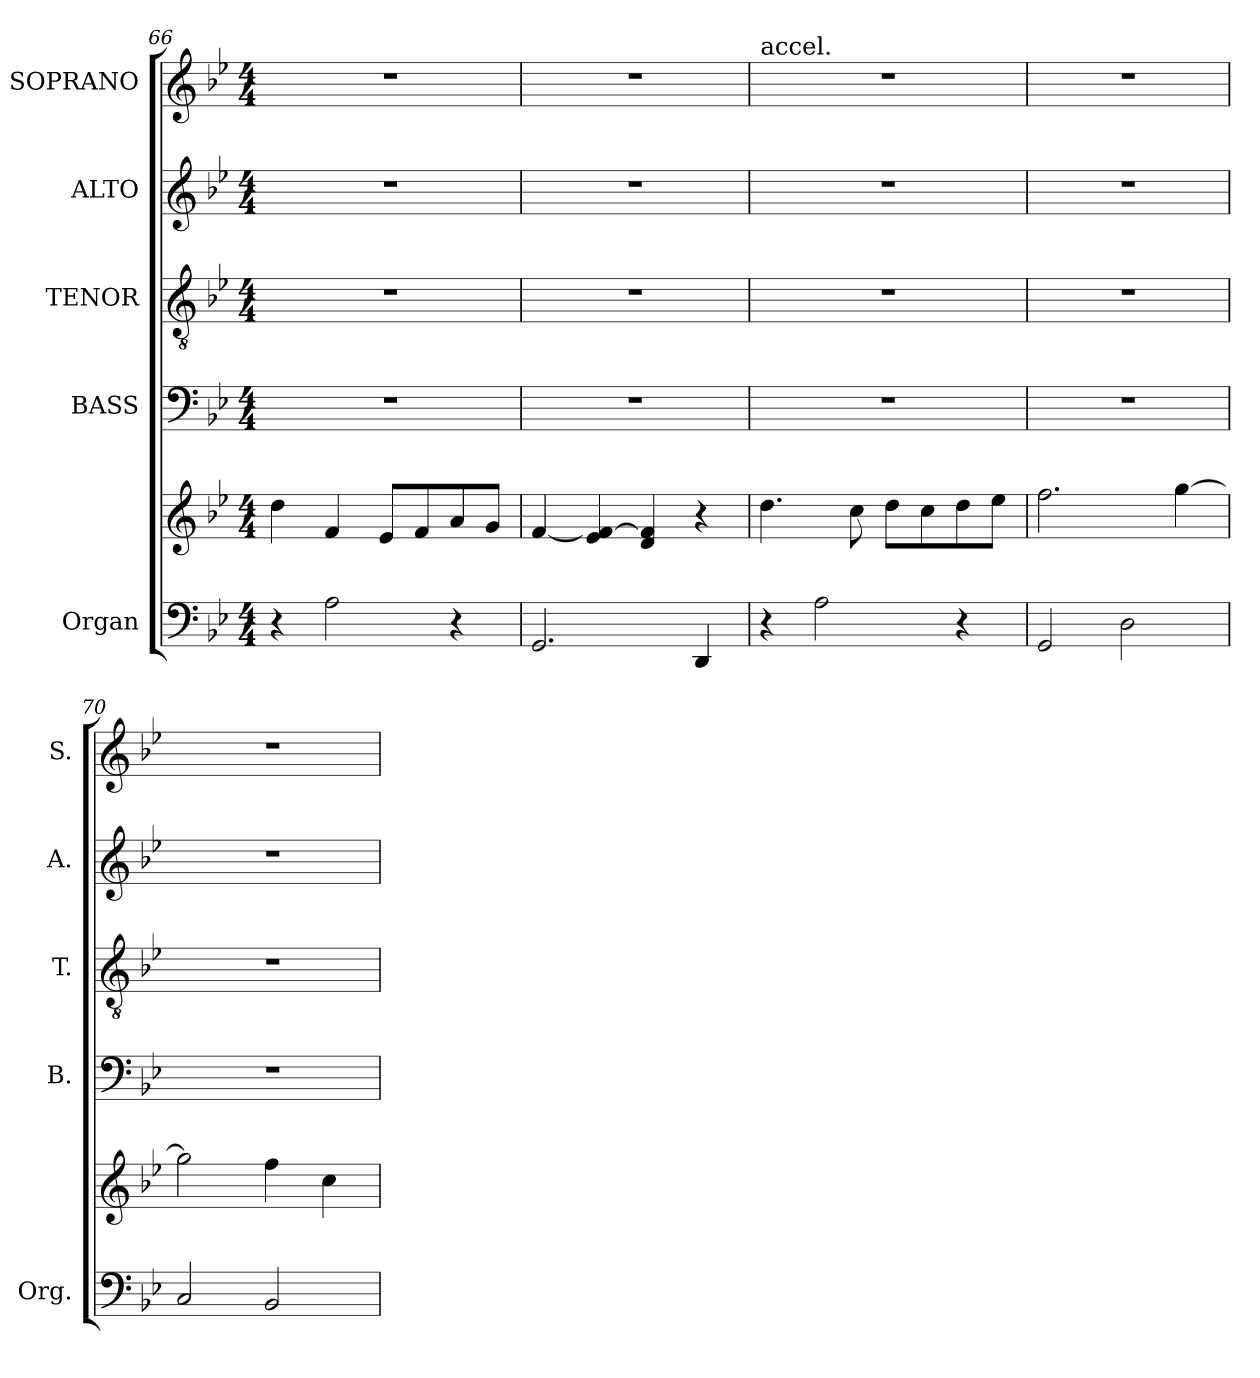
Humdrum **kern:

**kern	**kern	**kern	**kern	**kern	**kern
*part5	*part5	*part4	*part3	*part2	*part1
*staff6	*staff5	*staff4	*staff3	*staff2	*staff1
*I"Organ	*	*I"BASS	*I"TENOR	*I"ALTO	*I"SOPRANO
*I'Org.	*	*I'B.	*I'T.	*I'A.	*I'S.
*clefF4	*clefG2	*clefF4	*clefGv2	*clefG2	*clefG2
*	*	*	*ITrd7c12	*	*
*k[b-e-]	*k[b-e-]	*k[b-e-]	*k[b-e-]	*k[b-e-]	*k[b-e-]
*B-:	*B-:	*B-:	*B-:	*B-:	*B-:
*M4/4	*M4/4	*M4/4	*M4/4	*M4/4	*M4/4
=66	=66	=66	=66	=66	=66
4r	4ddi\	1r	1r	1r	1r
2Ai\	4fi/	.	.	.	.
.	8e-i/L	.	.	.	.
.	8fi/	.	.	.	.
4r	8ai/	.	.	.	.
.	8gi/J	.	.	.	.
=67	=67	=67	=67	=67	=67
2.GGi/	[4fi/	1r	1r	1r	1r
.	4e-i/ 4fi_	.	.	.	.
.	4di/ 4fi]	.	.	.	.
4DDi/	4r	.	.	.	.
=68	=68	=68	=68	=68	=68
!	!	!	!	!	!LO:TX:t=accel.
4r	4.ddi\	1r	1r	1r	1r
2Ai\	.	.	.	.	.
.	8cci\	.	.	.	.
.	8ddi\L	.	.	.	.
.	8cci\	.	.	.	.
4r	8ddi\	.	.	.	.
.	8ee-i\J	.	.	.	.
!!LO:LB:g=z
=69	=69	=69	=69	=69	=69
2GGi/	2.ffi\	1r	1r	1r	1r
2Di\	.	.	.	.	.
.	[4ggi\	.	.	.	.
=70	=70	=70	=70	=70	=70
2Ci/	2ggi\]	1r	1r	1r	1r
2BB-i/	4ffi\	.	.	.	.
.	4cci\	.	.	.	.
=	=	=	=	=	=
*-	*-	*-	*-	*-	*-
